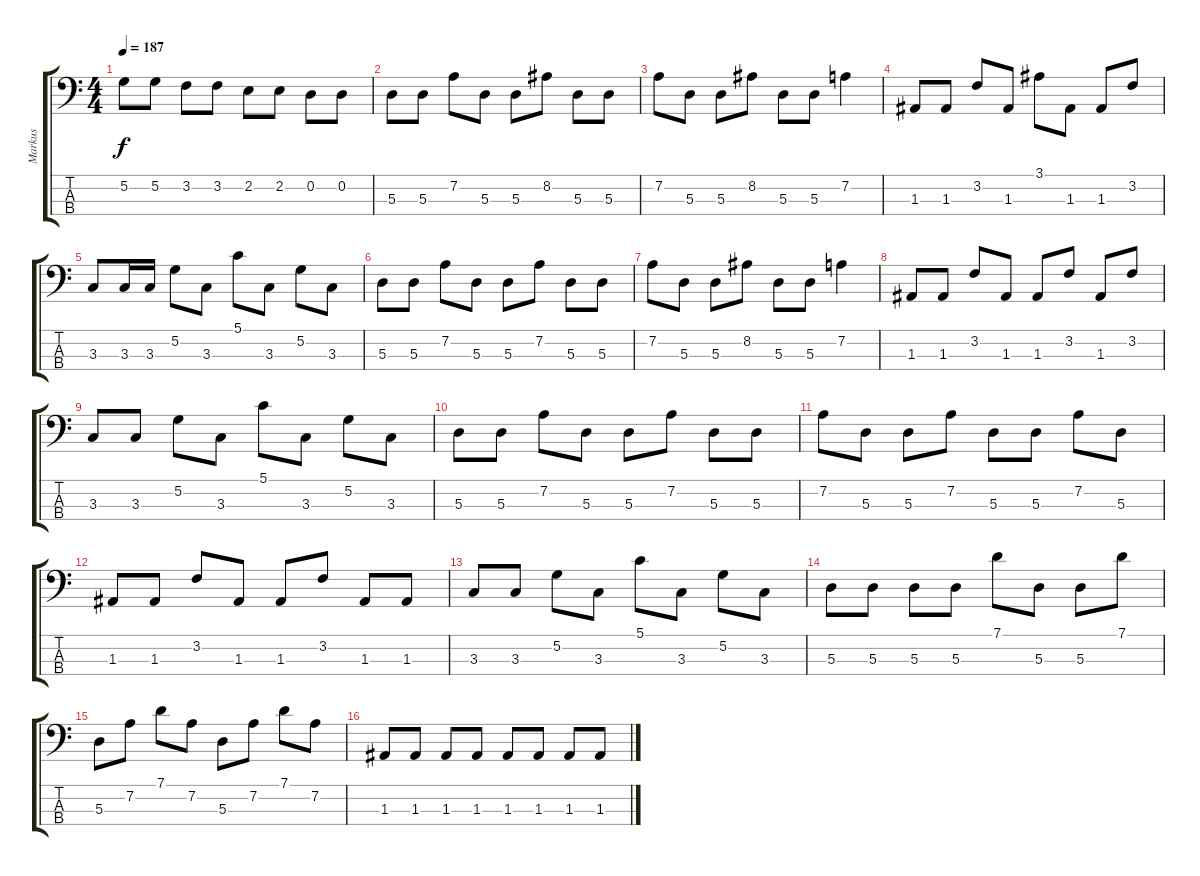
\track ("Markus" "Markus") {instrument electricbassfinger}
\staff {score tabs}
\tuning (G2 D2 A1 E1) {hide}
\ts (4 4)
\tempo 187
\clef f4
\ks c
5.2.8{dy f} 5.2.8 3.2.8 3.2.8 2.2.8 2.2.8 0.2.8 0.2.8 |
5.3.8 5.3.8 7.2.8 5.3.8 5.3.8 8.2.8 5.3.8 5.3.8 |
7.2.8 5.3.8 5.3.8 8.2.8 5.3.8 5.3.8 7.2.4 |
1.3.8 1.3.8 3.2.8 1.3.8 3.1.8 1.3.8 1.3.8 3.2.8 |
3.3.8 3.3.16 3.3.16 5.2.8 3.3.8 5.1.8 3.3.8 5.2.8 3.3.8 |
5.3.8 5.3.8 7.2.8 5.3.8 5.3.8 7.2.8 5.3.8 5.3.8 |
7.2.8 5.3.8 5.3.8 8.2.8 5.3.8 5.3.8 7.2.4 |
1.3.8 1.3.8 3.2.8 1.3.8 1.3.8 3.2.8 1.3.8 3.2.8 |
3.3.8 3.3.8 5.2.8 3.3.8 5.1.8 3.3.8 5.2.8 3.3.8 |
5.3.8 5.3.8 7.2.8 5.3.8 5.3.8 7.2.8 5.3.8 5.3.8 |
7.2.8 5.3.8 5.3.8 7.2.8 5.3.8 5.3.8 7.2.8 5.3.8 |
1.3.8 1.3.8 3.2.8 1.3.8 1.3.8 3.2.8 1.3.8 1.3.8 |
3.3.8 3.3.8 5.2.8 3.3.8 5.1.8 3.3.8 5.2.8 3.3.8 |
5.3.8 5.3.8 5.3.8 5.3.8 7.1.8 5.3.8 5.3.8 7.1.8 |
5.3.8 7.2.8 7.1.8 7.2.8 5.3.8 7.2.8 7.1.8 7.2.8 |
1.3.8 1.3.8 1.3.8 1.3.8 1.3.8 1.3.8 1.3.8 1.3.8
